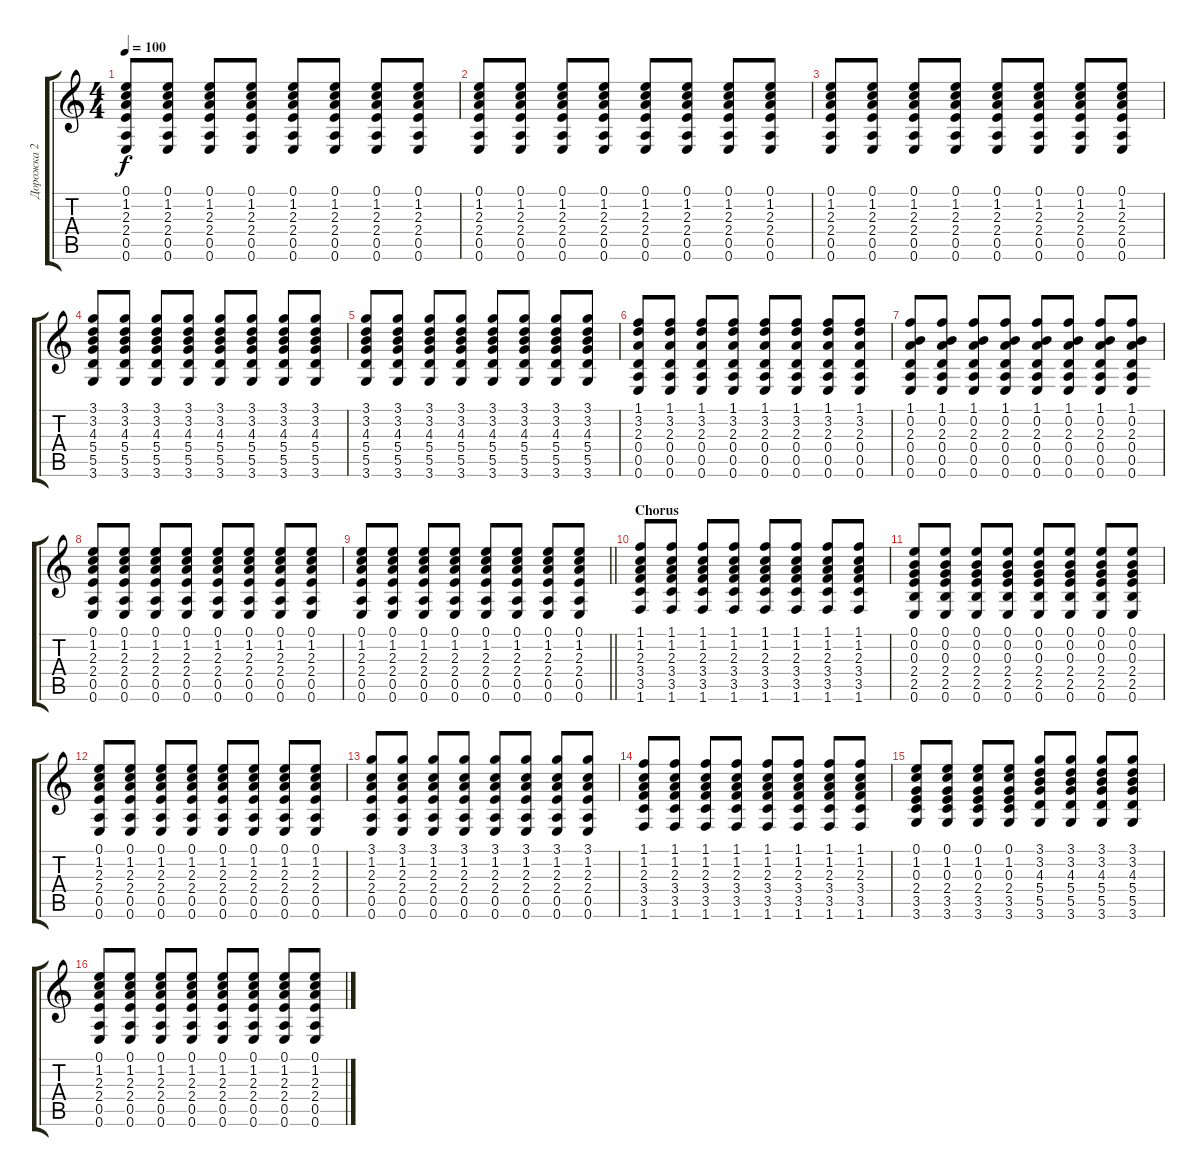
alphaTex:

\track ("Дорожка 2" "Дорожка 2") {instrument acousticguitarnylon}
\staff {score tabs}
\tuning (E4 B3 G3 D3 A2 E2) {hide}
\ts (4 4)
\tempo 100
\clef g2
\ks c
(0.1 1.2 2.3 2.4 0.5 0.6).8{dy f} (0.1 1.2 2.3 2.4 0.5 0.6).8 (0.1 1.2 2.3 2.4 0.5 0.6).8 (0.1 1.2 2.3 2.4 0.5 0.6).8 (0.1 1.2 2.3 2.4 0.5 0.6).8 (0.1 1.2 2.3 2.4 0.5 0.6).8 (0.1 1.2 2.3 2.4 0.5 0.6).8 (0.1 1.2 2.3 2.4 0.5 0.6).8 |
(0.1 1.2 2.3 2.4 0.5 0.6).8 (0.1 1.2 2.3 2.4 0.5 0.6).8 (0.1 1.2 2.3 2.4 0.5 0.6).8 (0.1 1.2 2.3 2.4 0.5 0.6).8 (0.1 1.2 2.3 2.4 0.5 0.6).8 (0.1 1.2 2.3 2.4 0.5 0.6).8 (0.1 1.2 2.3 2.4 0.5 0.6).8 (0.1 1.2 2.3 2.4 0.5 0.6).8 |
(0.1 1.2 2.3 2.4 0.5 0.6).8 (0.1 1.2 2.3 2.4 0.5 0.6).8 (0.1 1.2 2.3 2.4 0.5 0.6).8 (0.1 1.2 2.3 2.4 0.5 0.6).8 (0.1 1.2 2.3 2.4 0.5 0.6).8 (0.1 1.2 2.3 2.4 0.5 0.6).8 (0.1 1.2 2.3 2.4 0.5 0.6).8 (0.1 1.2 2.3 2.4 0.5 0.6).8 |
(3.1 3.2 4.3 5.4 5.5 3.6).8 (3.1 3.2 4.3 5.4 5.5 3.6).8 (3.1 3.2 4.3 5.4 5.5 3.6).8 (3.1 3.2 4.3 5.4 5.5 3.6).8 (3.1 3.2 4.3 5.4 5.5 3.6).8 (3.1 3.2 4.3 5.4 5.5 3.6).8 (3.1 3.2 4.3 5.4 5.5 3.6).8 (3.1 3.2 4.3 5.4 5.5 3.6).8 |
(3.1 3.2 4.3 5.4 5.5 3.6).8 (3.1 3.2 4.3 5.4 5.5 3.6).8 (3.1 3.2 4.3 5.4 5.5 3.6).8 (3.1 3.2 4.3 5.4 5.5 3.6).8 (3.1 3.2 4.3 5.4 5.5 3.6).8 (3.1 3.2 4.3 5.4 5.5 3.6).8 (3.1 3.2 4.3 5.4 5.5 3.6).8 (3.1 3.2 4.3 5.4 5.5 3.6).8 |
(1.1 3.2 2.3 0.4 0.5 0.6).8 (1.1 3.2 2.3 0.4 0.5 0.6).8 (1.1 3.2 2.3 0.4 0.5 0.6).8 (1.1 3.2 2.3 0.4 0.5 0.6).8 (1.1 3.2 2.3 0.4 0.5 0.6).8 (1.1 3.2 2.3 0.4 0.5 0.6).8 (1.1 3.2 2.3 0.4 0.5 0.6).8 (1.1 3.2 2.3 0.4 0.5 0.6).8 |
(1.1 0.2 2.3 0.4 0.5 0.6).8 (1.1 0.2 2.3 0.4 0.5 0.6).8 (1.1 0.2 2.3 0.4 0.5 0.6).8 (1.1 0.2 2.3 0.4 0.5 0.6).8 (1.1 0.2 2.3 0.4 0.5 0.6).8 (1.1 0.2 2.3 0.4 0.5 0.6).8 (1.1 0.2 2.3 0.4 0.5 0.6).8 (1.1 0.2 2.3 0.4 0.5 0.6).8 |
(0.1 1.2 2.3 2.4 0.5 0.6).8 (0.1 1.2 2.3 2.4 0.5 0.6).8 (0.1 1.2 2.3 2.4 0.5 0.6).8 (0.1 1.2 2.3 2.4 0.5 0.6).8 (0.1 1.2 2.3 2.4 0.5 0.6).8 (0.1 1.2 2.3 2.4 0.5 0.6).8 (0.1 1.2 2.3 2.4 0.5 0.6).8 (0.1 1.2 2.3 2.4 0.5 0.6).8 |
\barLineRight lightlight
(0.1 1.2 2.3 2.4 0.5 0.6).8 (0.1 1.2 2.3 2.4 0.5 0.6).8 (0.1 1.2 2.3 2.4 0.5 0.6).8 (0.1 1.2 2.3 2.4 0.5 0.6).8 (0.1 1.2 2.3 2.4 0.5 0.6).8 (0.1 1.2 2.3 2.4 0.5 0.6).8 (0.1 1.2 2.3 2.4 0.5 0.6).8 (0.1 1.2 2.3 2.4 0.5 0.6).8 |
\section ("" "Chorus")
(1.1 1.2 2.3 3.4 3.5 1.6).8 (1.1 1.2 2.3 3.4 3.5 1.6).8 (1.1 1.2 2.3 3.4 3.5 1.6).8 (1.1 1.2 2.3 3.4 3.5 1.6).8 (1.1 1.2 2.3 3.4 3.5 1.6).8 (1.1 1.2 2.3 3.4 3.5 1.6).8 (1.1 1.2 2.3 3.4 3.5 1.6).8 (1.1 1.2 2.3 3.4 3.5 1.6).8 |
(0.1 0.2 0.3 2.4 2.5 0.6).8 (0.1 0.2 0.3 2.4 2.5 0.6).8 (0.1 0.2 0.3 2.4 2.5 0.6).8 (0.1 0.2 0.3 2.4 2.5 0.6).8 (0.1 0.2 0.3 2.4 2.5 0.6).8 (0.1 0.2 0.3 2.4 2.5 0.6).8 (0.1 0.2 0.3 2.4 2.5 0.6).8 (0.1 0.2 0.3 2.4 2.5 0.6).8 |
(0.1 1.2 2.3 2.4 0.5 0.6).8 (0.1 1.2 2.3 2.4 0.5 0.6).8 (0.1 1.2 2.3 2.4 0.5 0.6).8 (0.1 1.2 2.3 2.4 0.5 0.6).8 (0.1 1.2 2.3 2.4 0.5 0.6).8 (0.1 1.2 2.3 2.4 0.5 0.6).8 (0.1 1.2 2.3 2.4 0.5 0.6).8 (0.1 1.2 2.3 2.4 0.5 0.6).8 |
(3.1 1.2 2.3 2.4 0.5 0.6).8 (3.1 1.2 2.3 2.4 0.5 0.6).8 (3.1 1.2 2.3 2.4 0.5 0.6).8 (3.1 1.2 2.3 2.4 0.5 0.6).8 (3.1 1.2 2.3 2.4 0.5 0.6).8 (3.1 1.2 2.3 2.4 0.5 0.6).8 (3.1 1.2 2.3 2.4 0.5 0.6).8 (3.1 1.2 2.3 2.4 0.5 0.6).8 |
(1.1 1.2 2.3 3.4 3.5 1.6).8 (1.1 1.2 2.3 3.4 3.5 1.6).8 (1.1 1.2 2.3 3.4 3.5 1.6).8 (1.1 1.2 2.3 3.4 3.5 1.6).8 (1.1 1.2 2.3 3.4 3.5 1.6).8 (1.1 1.2 2.3 3.4 3.5 1.6).8 (1.1 1.2 2.3 3.4 3.5 1.6).8 (1.1 1.2 2.3 3.4 3.5 1.6).8 |
(0.1 1.2 0.3 2.4 3.5 3.6).8 (0.1 1.2 0.3 2.4 3.5 3.6).8 (0.1 1.2 0.3 2.4 3.5 3.6).8 (0.1 1.2 0.3 2.4 3.5 3.6).8 (3.1 3.2 4.3 5.4 5.5 3.6).8 (3.1 3.2 4.3 5.4 5.5 3.6).8 (3.1 3.2 4.3 5.4 5.5 3.6).8 (3.1 3.2 4.3 5.4 5.5 3.6).8 |
(0.1 1.2 2.3 2.4 0.5 0.6).8 (0.1 1.2 2.3 2.4 0.5 0.6).8 (0.1 1.2 2.3 2.4 0.5 0.6).8 (0.1 1.2 2.3 2.4 0.5 0.6).8 (0.1 1.2 2.3 2.4 0.5 0.6).8 (0.1 1.2 2.3 2.4 0.5 0.6).8 (0.1 1.2 2.3 2.4 0.5 0.6).8 (0.1 1.2 2.3 2.4 0.5 0.6).8
